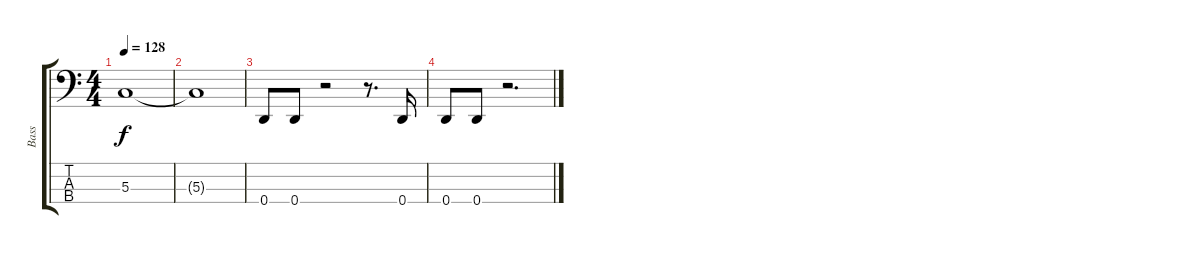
\track ("Bass" "Bass") {instrument electricbassfinger}
\staff {score tabs}
\tuning (F2 C2 G1 D1) {hide}
\ts (4 4)
\tempo 128
\clef f4
\ks c
5.3.1{dy f} |
5.3{t}.1 |
0.4.8 0.4.8 r.2 r.8{d} 0.4.16 |
0.4.8 0.4.8 r.2{d}
